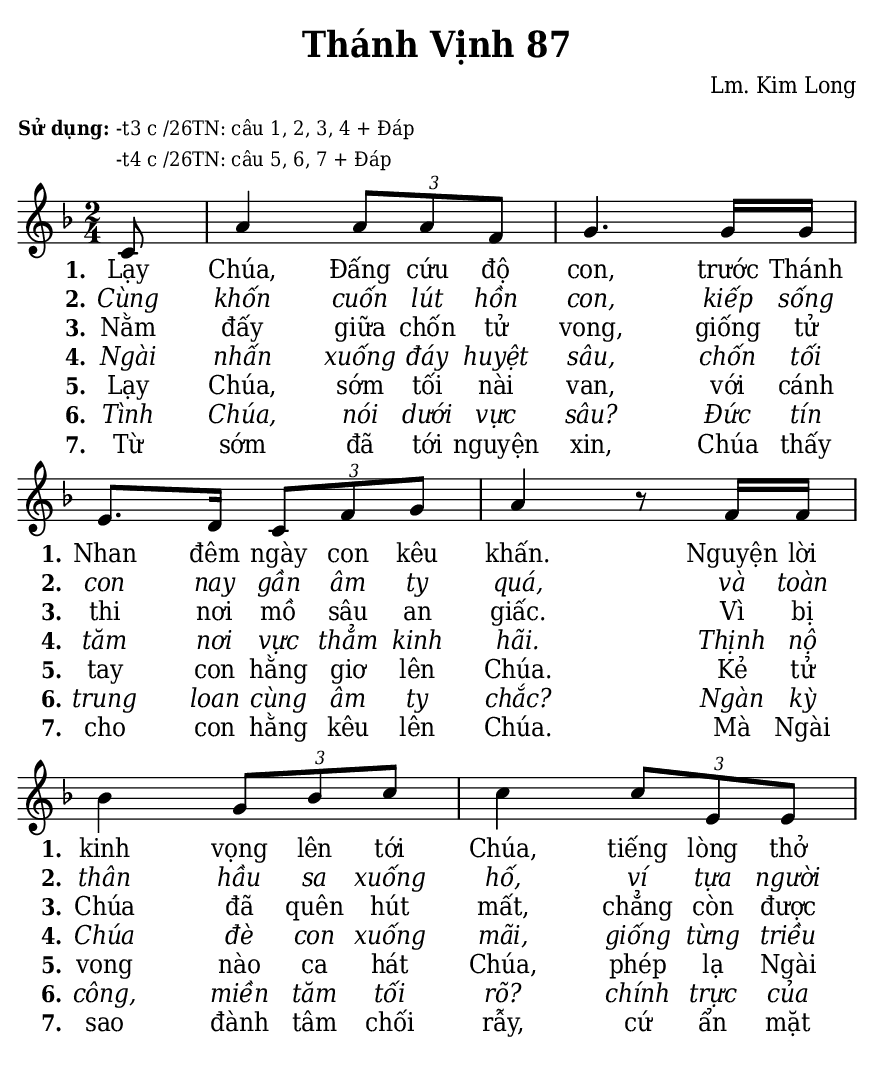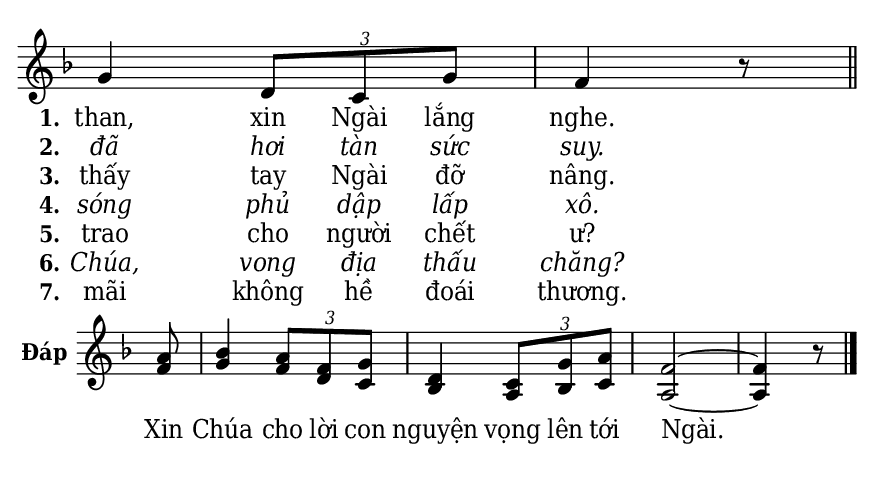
% Cài đặt chung
\version "2.22.1"
\include "english.ly"

\header {
  title = "Thánh Vịnh 87"
  composer = "Lm. Kim Long"
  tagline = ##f
}

% mã nguồn cho những chức năng chưa hỗ trợ trong phiên bản lilypond hiện tại
% cung cấp bởi cộng đồng lilypond khi gửi email đến lilypond-user@gnu.org
% in số phiên khúc trên mỗi dòng
#(define (add-grob-definition grob-name grob-entry)
     (set! all-grob-descriptions
           (cons ((@@ (lily) completize-grob-entry)
                  (cons grob-name grob-entry))
                 all-grob-descriptions)))

#(add-grob-definition
    'StanzaNumberSpanner
    `((direction . ,LEFT)
      (font-series . bold)
      (padding . 1.0)
      (side-axis . ,X)
      (stencil . ,ly:text-interface::print)
      (X-offset . ,ly:side-position-interface::x-aligned-side)
      (Y-extent . ,grob::always-Y-extent-from-stencil)
      (meta . ((class . Spanner)
               (interfaces . (font-interface
                              side-position-interface
                              stanza-number-interface
                              text-interface))))))

\layout {
    \context {
      \Global
      \grobdescriptions #all-grob-descriptions
    }
    \context {
      \Score
      \remove Stanza_number_align_engraver
      \consists
        #(lambda (context)
           (let ((texts '())
                 (syllables '()))
             (make-engraver
              (acknowledgers
               ((stanza-number-interface engraver grob source-engraver)
                  (set! texts (cons grob texts)))
               ((lyric-syllable-interface engraver grob source-engraver)
                  (set! syllables (cons grob syllables))))
              ((stop-translation-timestep engraver)
                 (for-each
                  (lambda (text)
                    (for-each
                     (lambda (syllable)
                       (ly:pointer-group-interface::add-grob
                        text
                        'side-support-elements
                        syllable))
                     syllables))
                  texts)
                 (set! syllables '())))))
    }
    \context {
      \Lyrics
      \remove Stanza_number_engraver
      \consists
        #(lambda (context)
           (let ((text #f)
                 (last-stanza #f))
             (make-engraver
              ((process-music engraver)
                 (let ((stanza (ly:context-property context 'stanza #f)))
                   (if (and stanza (not (equal? stanza last-stanza)))
                       (let ((column (ly:context-property context
'currentCommandColumn)))
                         (set! last-stanza stanza)
                         (if text
                             (ly:spanner-set-bound! text RIGHT column))
                         (set! text (ly:engraver-make-grob engraver
'StanzaNumberSpanner '()))
                         (ly:grob-set-property! text 'text stanza)
                         (ly:spanner-set-bound! text LEFT column)))))
              ((finalize engraver)
                 (if text
                     (let ((column (ly:context-property context
'currentCommandColumn)))
                       (ly:spanner-set-bound! text RIGHT column)))))))
      \override StanzaNumberSpanner.horizon-padding = 10000
    }
}

stanzaReminderOff =
  \temporary \override StanzaNumberSpanner.after-line-breaking =
     #(lambda (grob)
        ;; Can be replaced with (not (first-broken-spanner? grob)) in 2.23.
        (if (let ((siblings (ly:spanner-broken-into (ly:grob-original grob))))
              (and (pair? siblings)
                   (not (eq? grob (car siblings)))))
            (ly:grob-suicide! grob)))

stanzaReminderOn = \undo \stanzaReminderOff
% kết thúc mã nguồn

% Nhạc
nhacPhanMot = \relative c' {
  \key f \major
  \time 2/4
  \partial 8 c8 |
  a'4 \tuplet 3/2 { a8 a f } |
  g4. g16 g |
  e8. d16 \tuplet 3/2 { c8 f g } |
  a4 r8 f16 f |
  bf4 \tuplet 3/2 { g8 bf c } |
  c4 \tuplet 3/2 { c8 e, e } |
  g4 \tuplet 3/2 { d8 c g' } |
  f4 r8 \bar "||"
}

nhacPhanHai = \relative c'' {
  \key f \major
  \time 2/4
  \partial 8
  <<
    {
      a8 |
      bf4 \tuplet 3/2 { a8 f g } |
      d4 \tuplet 3/2 { c8 g' a } |
      f2 ~ |
      f4 r8 \bar "|."
    }
    {
      f8 |
      g4 \tuplet 3/2 { f8 d c } |
      bf4 \tuplet 3/2 { a8 bf c } |
      a2 ~ |
      a4 r8
    }
  >>
}
% Lời
loiPhanMot = \lyricmode {
  <<
    {
      \set stanza = "1."
      Lạy Chúa, Đấng cứu độ con,
      trước Thánh Nhan đêm ngày con kêu khấn.
      Nguyện lời kinh vọng lên tới Chúa,
      tiếng lòng thở than, xin Ngài lắng nghe.
    }
    \new Lyrics {
	    \set associatedVoice = "beSop"
	    \set stanza = "2."
      \override Lyrics.LyricText.font-shape = #'italic
      Cùng khốn cuốn lút hồn con,
      kiếp sống con nay gần âm ty quá,
      và toàn thân hầu sa xuống hố,
      ví tựa người đã hơi tàn sức suy.
    }
    \new Lyrics {
	    \set associatedVoice = "beSop"
	    \set stanza = "3."
      Nằm đấy giữa chốn tử vong,
      giống tử thi nơi mồ sâu an giấc.
      Vì bị Chúa đã quên hút mất,
      chẳng còn được thấy tay Ngài đỡ nâng.
    }
    \new Lyrics {
	    \set associatedVoice = "beSop"
	    \set stanza = "4."
      \override Lyrics.LyricText.font-shape = #'italic
      Ngài nhấn xuống đáy huyệt sâu,
      chốn tối tăm nơi vực thẳm kinh hãi.
      Thịnh nộ Chúa đè con xuống mãi,
      giống từng triều sóng phủ dập lấp xô.
    }
    \new Lyrics {
	    \set associatedVoice = "beSop"
	    \set stanza = "5."
      Lạy Chúa, sớm tối nài van,
      với cánh tay con hằng giơ lên Chúa.
      Kẻ tử vong nào ca hát Chúa,
      phép lạ Ngài trao cho người chết ư?
    }
    \new Lyrics {
	    \set associatedVoice = "beSop"
	    \set stanza = "6."
      \override Lyrics.LyricText.font-shape = #'italic
      Tình Chúa, nói dưới vực sâu?
      Đức tín trung loan cùng âm ty chắc?
      Ngàn kỳ công, miền tăm tối rõ?
      chính trực của Chúa, vong địa thấu chăng?
    }
    \new Lyrics {
	    \set associatedVoice = "beSop"
	    \set stanza = "7."
      Từ sớm đã tới nguyện xin,
      Chúa thấy cho con hằng kêu lên Chúa.
      Mà Ngài sao đành tâm chối rẫy,
      cứ ẩn mặt mãi không hề đoái thương.
    }
  >>
}

loiPhanHai = \lyricmode {
  Xin Chúa cho lời con nguyện vọng lên tới Ngài.
}


% Dàn trang
\paper {
  #(set-paper-size "a5")
  top-margin = 3\mm
  bottom-margin = 3\mm
  left-margin = 3\mm
  right-margin = 3\mm
  indent = #0
  #(define fonts
	 (make-pango-font-tree "Deja Vu Serif Condensed"
	 		       "Deja Vu Serif Condensed"
			       "Deja Vu Serif Condensed"
			       (/ 20 20)))
  print-page-number = ##f
  ragged-bottom = ##t
}

\markup {
  \vspace #1
  %\fill-line {
    \column {
      \left-align {
        \line { \bold \small "Sử dụng:" }
      }
    }
    \column {
      \left-align {
        \line { \small "-t3 c /26TN: câu 1, 2, 3, 4 + Đáp" }
        \line { \small "-t4 c /26TN: câu 5, 6, 7 + Đáp" }
      }
    }
  %}
}

\score {
  <<
    \new Staff <<
        \clef treble
        \new Voice = beSop {
          \nhacPhanMot
        }
      \new Lyrics \lyricsto beSop \loiPhanMot
    >>
  >>
  \layout {
    \override Lyrics.LyricSpace.minimum-distance = #1
    \override Score.BarNumber.break-visibility = ##(#f #f #f)
    \override Score.SpacingSpanner.uniform-stretching = ##t
    ragged-last = ##f
  }
}

\score {
  <<
    \new Staff \with {
      \remove "Time_signature_engraver"
      instrumentName = \markup { \bold "Đáp" }} <<
        \clef treble
        \new Voice = beSop {
          \nhacPhanHai
        }
      \new Lyrics \lyricsto beSop \loiPhanHai
    >>
  >>
  \layout {
    indent = 10
    \override Lyrics.LyricSpace.minimum-distance = #0.6
    \override Score.BarNumber.break-visibility = ##(#f #f #f)
    \override Score.SpacingSpanner.uniform-stretching = ##t
    ragged-last = ##f
  }
}